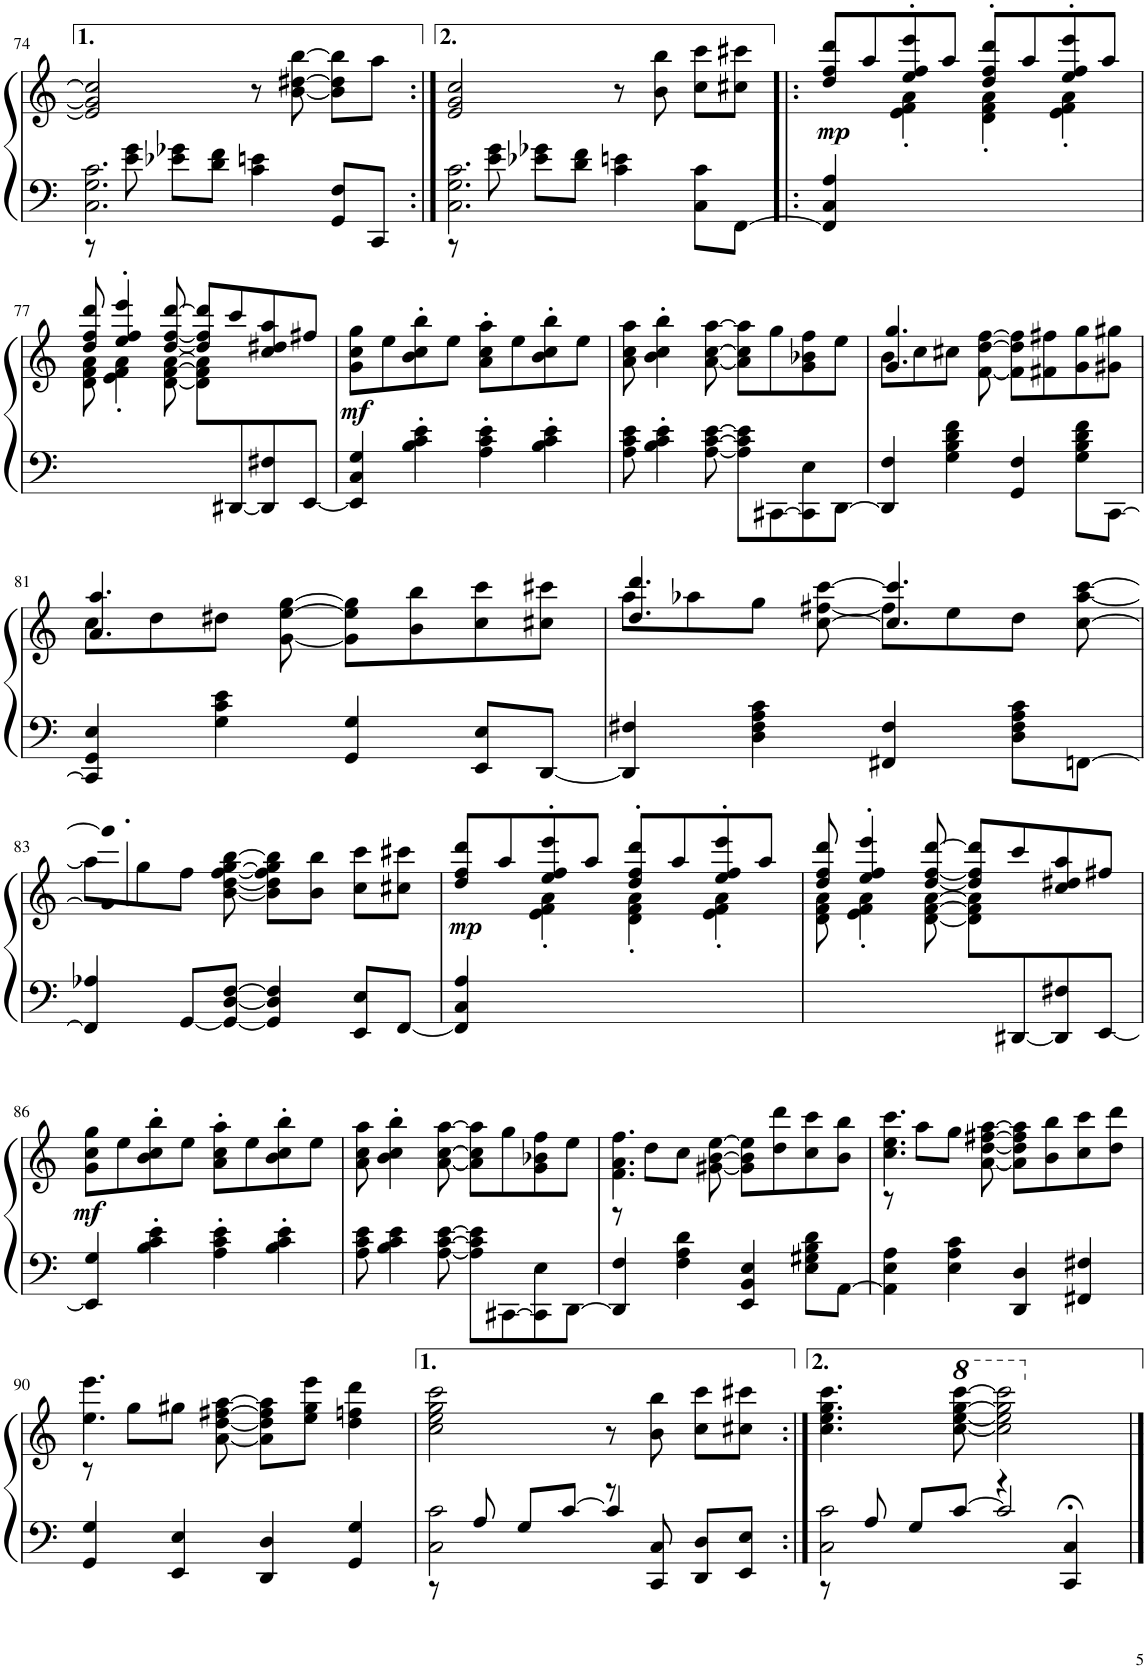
**kern	**kern	**dynam
*part1	*part1	*part1
*staff2	*staff1	*staff1/2
*I"Piano	*	*
*I'Pno.	*	*
!!LO:PB:g=z
*clefF4	*clefG2	*
*k[]	*k[]	*
*C:	*C:	*
*M4/4	*M4/4	*
*met(c)	*met(c)	*
=74	=74	=74
*^	*^	*
2.C\ 2.G\ 2.c\	8r	2e/] 2g/] 2cc/]	2..ryy	.
.	8e\ 8g\	.	.	.
.	8e-X\ 8g-X\L	.	.	.
.	8d\ 8f\J	.	.	.
.	4c\ 4en\	8r	.	.
.	.	[8b\ [8dd#X\ [8bb\	.	.
8GG/ 8F/L	4ryy	8b\] 8dd#\] 8bb\]L	.	.
8CC/J	.	8aa\J	[8e [8g [8cc	.
*	*	*v	*v	*
=75:|!	=75:|!	=75:|!	=75:|!
2.C\ 2.G\ 2.c\	8r	2e/] 2g/] 2cc/]	.
.	8e\ 8g\	.	.
.	8e-X\ 8g-X\L	.	.
.	8d\ 8f\J	.	.
.	4c\ 4en\	8r	.
.	.	8b\ 8bb\	.
8C\ 8c\L	4ryy	8cc\ 8ccc\L	.
[8FF\J	.	8cc#X\ 8ccc#X\J	.
*v	*v	*	*
=76!|:	=76!|:	=76!|:
*	*^	*
!	!	!	!LO:DY:b
4FF/] 4C/ 4A/	8dd/ 8ff/ 8ddd/L	4ryy	mp
.	8aa/	.	.
2.ryy	8ee/'> 8ff/'> 8eee/'>	4e\'< 4f\'< 4a\'<	.
.	8aa/J	.	.
.	8dd/'> 8ff/'> 8ddd/'>L	4d\'< 4f\'< 4a\'<	.
.	8aa/	.	.
.	8ee/'> 8ff/'> 8eee/'>	4e\'< 4f\'< 4a\'<	.
.	8aa/J	.	.
!!LO:LB:g=z	!!
=77	=77	=77	=77
8ryy	8dd/' 8ff/' 8ddd/'	8d\ 8f\ 8a\	.
.	4ee/'> 4ff/'> 4eee/'>	4e\'< 4f\'< 4a\'<	.
.	[8dd/ [8ff/ [8ddd/	[8d\ [8f\ [8a\	.
.	8dd/] 8ff/] 8ddd/]L	8d\] 8f\] 8a\]L	.
[8DD#X/	8ccc/	4.ryy	.
8DD#/] 8F#X/	8cc/ 8dd#X/ 8aa/	.	.
[8EE/J	8ff#X/J	.	.
*	*v	*v	*
=78	=78	=78
!	!	!LO:DY:b
4EE/] 4C/ 4G/	8g\ 8cc\ 8gg\L	mf
.	8ee\	.
4B\' 4c\' 4e\'	8b\' 8cc\' 8bb\'	.
.	8ee\J	.
4A\' 4c\' 4e\'	8a\' 8cc\' 8aa\'L	.
.	8ee\	.
4B\' 4c\' 4e\'	8b\' 8cc\' 8bb\'	.
.	8ee\J	.
=79	=79	=79
8A\ 8c\ 8e\	8a\ 8cc\ 8aa\	.
4B\' 4c\' 4e\'	4b\' 4cc\' 4bb\'	.
[8A\ [8c\ [8e\	[8a\ [8cc\ [8aa\	.
8A\] 8c\] 8e\]L	8a\] 8cc\] 8aa\]L	.
[8CC#X\	8gg\	.
8CC#\] 8E\	8g\ 8b-X\ 8ff\	.
[8DD\J	8ee\J	.
=80	=80	=80
*	*^	*
4DD/] 4F/	4.g/ 4.gg/	8b\L	.
.	.	8cc\	.
4G\' 4B\' 4d\' 4f\'	.	8cc#X\J	.
.	[8f\ [8dd\ [8ff\	2ryy	.
4GG/ 4F/	8f\] 8dd\] 8ff\]L	.	.
.	8f#X\ 8ff#X\	.	.
8G\' 8B\' 8d\' 8f\'L	8g\ 8gg\	.	.
[8CC\J	8g#X\ 8gg#X\J	8ryy	.
!!LO:LB:g=z	!!
=81	=81	=81	=81
4CC/] 4GG/ 4E/	4.a/ 4.aa/	8cc\L	.
.	.	8dd\	.
4G\' 4c\' 4e\'	.	8dd#X\J	.
.	[8g\ [8ee\ [8gg\	2ryy	.
4GG/ 4G/	8g\] 8ee\] 8gg\]L	.	.
.	8b\ 8bb\	.	.
8EE/ 8E/L	8cc\ 8ccc\	.	.
[8DD/J	8cc#X\ 8ccc#X\J	8ryy	.
=82	=82	=82	=82
4DD/] 4F#X/	4.dd/ 4.ddd/	8aa\L	.
.	.	8aa-X\	.
4D\' 4F#\' 4A\' 4c\'	.	8gg\J	.
.	[8cc\ [8ff#X\ [8ccc\	8ryy	.
4FF#X/ 4F#/	4.cc/] 4.ccc/]	8ff#\L]	.
.	.	8ee\	.
8D\' 8F#\' 8A\' 8c\'L	.	8dd\J	.
[8FFn\J	[8cc\ [8aa-\ [8ccc\	8ryy	.
!!LO:LB:g=z	!!
=83	=83	=83	=83
4FF/] 4A-X/	4.cc/] 4.ccc/]	8aa-\L]	.
.	.	8gg\	.
[8GG/L	.	8ff\J	.
8GG/_ [8D/ [8F/J	[8b\ [8dd\ [8ff\ [8gg\ [8bb\	2ryy	.
4GG/] 4D/] 4F/]	8b\] 8dd\] 8ff\] 8gg\] 8bb\]L	.	.
.	8b\ 8bb\J	.	.
8EE/ 8E/L	8cc\ 8ccc\L	.	.
[8FF/J	8cc#X\ 8ccc#X\J	8ryy	.
=84	=84	=84	=84
!	!	!	!LO:DY:b
4FF/] 4C/ 4A/	8dd/ 8ff/ 8ddd/L	4ryy	mp
.	8aa/	.	.
2.ryy	8ee/'> 8ff/'> 8eee/'>	4e\'< 4f\'< 4a\'<	.
.	8aa/J	.	.
.	8dd/'> 8ff/'> 8ddd/'>L	4d\'< 4f\'< 4a\'<	.
.	8aa/	.	.
.	8ee/'> 8ff/'> 8eee/'>	4e\'< 4f\'< 4a\'<	.
.	8aa/J	.	.
=85	=85	=85	=85
8ryy	8dd/ 8ff/ 8ddd/	8d\ 8f\ 8a\	.
.	4ee/'> 4ff/'> 4eee/'>	4e\'< 4f\'< 4a\'<	.
.	[8dd/ [8ff/ [8ddd/	[8d\ [8f\ [8a\	.
.	8dd/] 8ff/] 8ddd/]L	8d\] 8f\] 8a\]L	.
[8DD#X/	8ccc/	4.ryy	.
8DD#/] 8F#X/	8cc/ 8dd#X/ 8aa/	.	.
[8EE/J	8ff#X/J	.	.
*	*v	*v	*
!!LO:LB:g=z
=86	=86	=86
!	!	!LO:DY:b
4EE/] 4G/	8g\ 8cc\ 8gg\L	mf
.	8ee\	.
4B\' 4c\' 4e\'	8b\' 8cc\' 8bb\'	.
.	8ee\J	.
4A\' 4c\' 4e\'	8a\' 8cc\' 8aa\'L	.
.	8ee\	.
4B\' 4c\' 4e\'	8b\' 8cc\' 8bb\'	.
.	8ee\J	.
=87	=87	=87
8A\ 8c\ 8e\	8a\ 8cc\ 8aa\	.
4B\ 4c\ 4e\	4b\' 4cc\' 4bb\'	.
[8A\ [8c\ [8e\	[8a\ [8cc\ [8aa\	.
8A\] 8c\] 8e\]L	8a\] 8cc\] 8aa\]L	.
[8CC#X\	8gg\	.
8CC#\] 8E\	8g\ 8b-X\ 8ff\	.
[8DD\J	8ee\J	.
=88	=88	=88
*	*^	*
4DD/] 4F/	4.f\ 4.a\ 4.ff\	8r	.
.	.	8dd\L	.
4F\' 4A\' 4d\'	.	8cc\J	.
.	[8g#X\ [8b\ [8ee\	2ryy	.
4EE/ 4BB/ 4E/	8g#\] 8b\] 8ee\]L	.	.
.	8dd\ 8ddd\	.	.
8E\' 8G#X\' 8B\' 8d\'L	8cc\ 8ccc\	.	.
[8AA\J	8b\ 8bb\J	8ryy	.
=89	=89	=89	=89
4AA\] 4E\ 4A\	4.cc\ 4.ee\ 4.ccc\	8r	.
.	.	8aa\L	.
4E\' 4A\' 4c\'	.	8gg\J	.
.	[8a\ [8dd\ [8ff#X\ [8aa\	2ryy	.
4DD/ 4D/	8a\] 8dd\] 8ff#\] 8aa\]L	.	.
.	8b\ 8bb\	.	.
4FF#X/ 4F#X/	8cc\ 8ccc\	.	.
.	8dd\ 8ddd\J	8ryy	.
!!LO:LB:g=z	!!
=90	=90	=90	=90
4GG/ 4G/	4.ee\ 4.eee\	8r	.
.	.	8gg\L	.
4EE/ 4E/	.	8gg#X\J	.
.	[8a\ [8dd\ [8ff#X\ [8aa\	2ryy	.
4DD/ 4D/	8a\] 8dd\] 8ff#\] 8aa\]L	.	.
.	8ee\ 8gg#\ 8eee\J	.	.
4GG/ 4G/	4dd\ 4ffn\ 4ddd\	.	.
.	.	8ryy	.
*	*v	*v	*
=91	=91	=91
*^	*	*
2C\ 2c\	8r	2cc\ 2ee\ 2gg\ 2ccc\	.
.	8A/	.	.
.	8G/L	.	.
.	[8c/J	.	.
8r	4c/]	8r	.
8CC/ 8C/	.	8b\ 8bb\	.
8DD/ 8D/L	4ryy	8cc\ 8ccc\L	.
8EE/ 8E/J	.	8cc#X\ 8ccc#X\J	.
=92:|!	=92:|!	=92:|!	=92:|!
2C\ 2c\	8r	4.cc\ 4.ee\ 4.gg\ 4.cccni\	.
.	8A/	.	.
.	8G/L	.	.
*	*	*8va	*
.	[8c/J	[8ccc\ [8eee\ [8ggg\ [8cccc\	.
4r	2c/]	2ccc\] 2eee\] 2ggg\] 2cccc\]	.
4CC/;< 4C/;<	.	.	.
*v	*v	*	*
*	*X8va	*
==	==	==
*-	*-	*-
